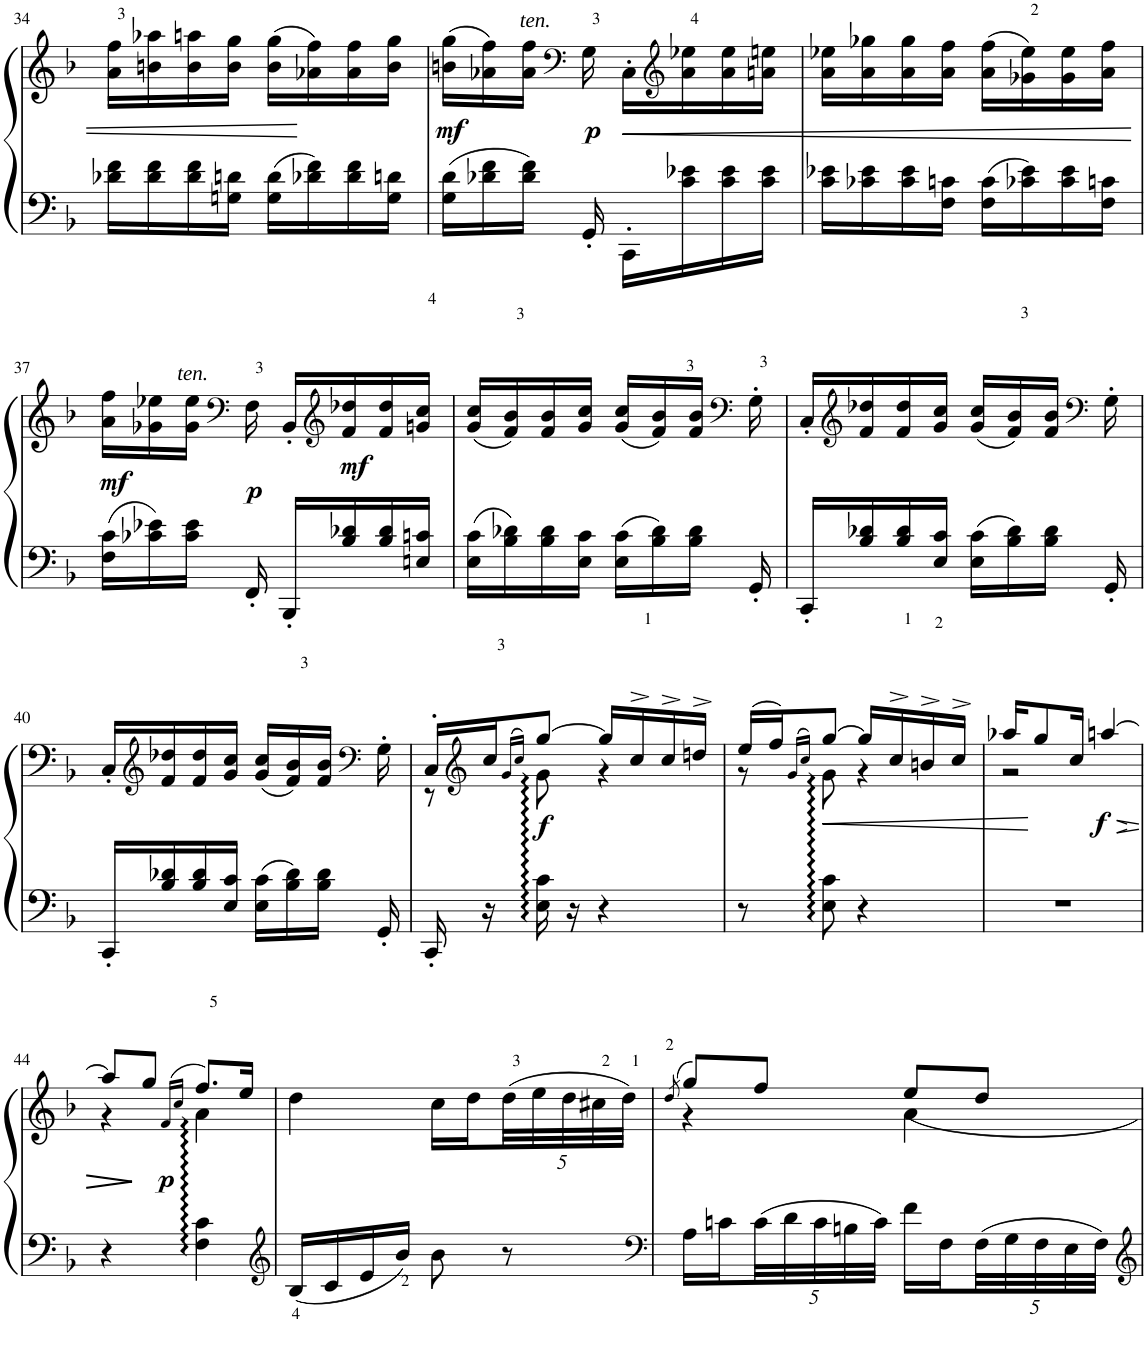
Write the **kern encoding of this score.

**kern	**kern	**dynam
*part1	*part1	*part1
*staff2	*staff1	*staff1/2
*I"Piano	*	*
*I'Pno	*	*
!!LO:PB:g=z
*clefF4	*clefG2	*
*k[b-]	*k[b-]	*
*M2/4	*M2/4	*
=34	=34	=34
16d-X\ 16f\LL	16a\ 16ff\LL	.
16d-\ 16f\	16bn\ 16aa-X\	.
16d-\ 16f\	16b\ 16aan\	.
16Gn\ 16dn\JJ	16b\ 16gg\JJ	.
16G\ 16d\LL	(16b\ 16gg\LL	.
16d-X\ 16f\	16a-X\ 16ff\)	.
16d-\ 16f\	16a-\ 16ff\	.
16G\ 16dn\JJ	16b\ 16gg\JJ	.
=35	=35	=35
!	!	!LO:DY:b
16G\ 16d\LL	(16bn\ 16gg\LL	mf
16d-X\ 16f\	16a-X\ 16ff\)	.
!	!LO:TX:a:i:t=ten.	!
16d-\ 16f\JJ	16a-\ 16ff\JJ	.
*	*clefF4	*
!	!	!LO:DY:b
16GG'/	16G\	p
!	!	!LO:HP:b
16CC'\LL	16C'\LL	<
*	*clefG2	*
16c\< 16e-X\<	16a-\ 16ee-X\	.
16c\ 16e-\	16a-\ 16ee-\	.
16c\ 16e-\JJ	16an\ 16een\JJ	.
=36	=36	=36
16c\ 16e-X\LL	16a\ 16ee-X\LL	.
16c-X\ 16e-\	16a\ 16gg-X\	.
16c-\ 16e-\	16a\ 16gg-\	.
16F\ 16cn\JJ	16a\ 16ff\JJ	.
16F\ 16c\LL	(16a\ 16ff\LL	.
16c-X\ 16e-\	16g-X\ 16ee-\)	.
16c-\ 16e-\	16g-\ 16ee-\	.
16F\ 16cn\JJ	16a\ 16ff\JJ	.
.	.	[
!!LO:LB:g=z
=37	=37	=37
!	!	!LO:DY:b
16F\ 16c\LL	16a\ 16ff\LL	mf
16c-X\ 16e-X\	16g-X\ 16ee-X\	.
!	!LO:TX:a:i:t=ten.	!
16c-\ 16e-\JJ	16g-\ 16ee-\JJ	.
*	*clefF4	*
!	!	!LO:DY:b
16FF'/	16F\	p
16BBB-'/LL	16BB-'/LL	.
*	*clefG2	*
!	!	!LO:DY:b
16B-/ 16d-X/	16f/ 16dd-X/	mf
16B-/ 16d-/	16f/ 16dd-/	.
16En/ 16cn/JJ	16gn/ 16cc/JJ	.
=38	=38	=38
16E\ 16c\LL	(16g/ 16cc/LL	.
16B-\ 16d-X\	16f/ 16b-/)	.
16B-\ 16d-\	16f/ 16b-/	.
16E\ 16c\JJ	16g/ 16cc/JJ	.
16E\ 16c\LL	(16g/ 16cc/LL	.
16B-\ 16d-\	16f/ 16b-/)	.
16B-\ 16d-\JJ	16f/ 16b-/JJ	.
*	*clefF4	*
16GG'/	16G'\	.
=39	=39	=39
16CC'/LL	16C'/LL	.
*	*clefG2	*
16B-/ 16d-X/	16f/ 16dd-X/	.
16B-/ 16d-/	16f/ 16dd-/	.
16E/ 16c/JJ	16g/ 16cc/JJ	.
16E\ 16c\LL	(16g/ 16cc/LL	.
16B-\ 16d-\	16f/ 16b-/)	.
16B-\ 16d-\JJ	16f/ 16b-/JJ	.
*	*clefF4	*
16GG'/	16G'\	.
!!LO:LB:g=z
=40	=40	=40
16CC'/LL	16C'/LL	.
*	*clefG2	*
16B-/ 16d-X/	16f/ 16dd-X/	.
16B-/ 16d-/	16f/ 16dd-/	.
16E/ 16c/JJ	16g/ 16cc/JJ	.
16E\ 16c\LL	(16g/ 16cc/LL	.
16B-\ 16d-\	16f/ 16b-/)	.
16B-\ 16d-\JJ	16f/ 16b-/JJ	.
*	*clefF4	*
16GG'/	16G'\	.
=41	=41	=41
*	*^	*
16CC'/	16C'/LL	8r	.
*	*clefG2	*	*
16r	16cc/J	.	.
.	(16qg/LL	.	.
.	16qcc/JJ)	.	.
!	!	!	!LO:DY:b
16E\:: 16c\::	[8gg/J	8g\	f
16r	.	.	.
4r	16gg/LL]	4r	.
.	16cc^/	.	.
.	16cc^/	.	.
.	16ddn^/JJ	.	.
=42	=42	=42	=42
8r	(16ee/LL	8r	.
.	16ff/J)	.	.
.	(16qg/LL	.	.
.	16qcc/JJ)	.	.
8E\:: 8c\::	[8gg/J	8g\	.
4r	16gg/LL]	4r	.
.	16cc^/	.	.
.	16bn^/	.	.
.	16cc^/JJ	.	.
=43	=43	=43	=43
!	!	!	!LO:HP:b
2r	16aa-X/KL	2r	>
.	8gg/	.	.
.	16cc/Jk	.	.
!	!	!	!LO:HP:b
!	!	!	!LO:DY:n=1:b
.	[4aan/	.	> f
!!LO:LB:g=z	!!
=44	=44	=44	=44
4r	8aa/L]	4r	.
!	!	!	!LO:DY:n=1:b
.	8gg/J	.	] ] p
.	(16qf/LL	.	.
.	16qcc/JJ	.	.
4F\:: 4c\::	8.ff/L)	4a\	.
.	16ee/Jk	.	.
*	*v	*v	*
=45	=45	=45
*clefG2	*	*
16B-/LL	4dd\	.
16c/	.	.
16e/	.	.
16b-/JJ	.	.
8b-\	16cc\LL	.
.	16dd\J	.
*	*Xbrackettup	*
8r	(40dd\LL	.
.	40ee\	.
.	40dd\	.
.	40cc#X\	.
.	40dd\JJJ)	.
=46	=46	=46
*clefF4	*	*
.	(8qdd/	.
*	*^	*
16A\LL	8gg/L)	4r	.
16cn\J	.	.	.
*Xbrackettup	*	*	*
40c\LL	8ff/J	.	.
40d\	.	.	.
40c\	.	.	.
40Bn\	.	.	.
40c\JJJ	.	.	.
16f\LL	8ee/L	4a\	.
16F\J	.	.	.
40F\LL	8dd/J	.	.
40G\	.	.	.
40F\	.	.	.
40E\	.	.	.
40F\JJJ	.	.	.
*	*v	*v	*
=	=	=
*-	*-	*-
